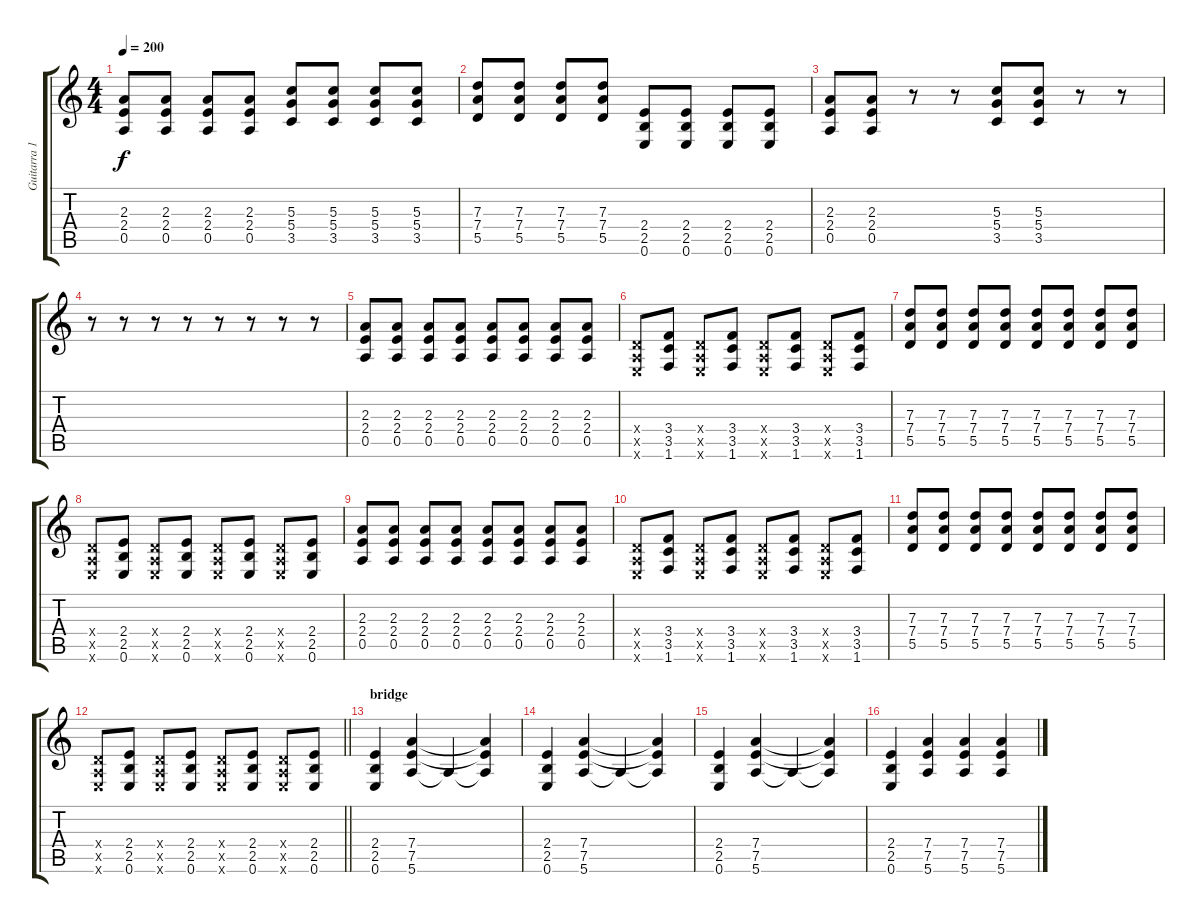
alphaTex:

\track ("Guitarra 1" "Guitarra 1") {instrument overdrivenguitar}
\staff {score tabs}
\tuning (E4 B3 G3 D3 A2 E2) {hide}
\ts (4 4)
\tempo 200
\clef g2
\ks c
(2.3 2.4 0.5).8{dy f} (2.3 2.4 0.5).8 (2.3 2.4 0.5).8 (2.3 2.4 0.5).8 (5.3 5.4 3.5).8 (5.3 5.4 3.5).8 (5.3 5.4 3.5).8 (5.3 5.4 3.5).8 |
(7.3 7.4 5.5).8 (7.3 7.4 5.5).8 (7.3 7.4 5.5).8 (7.3 7.4 5.5).8 (2.4 2.5 0.6).8 (2.4 2.5 0.6).8 (2.4 2.5 0.6).8 (2.4 2.5 0.6).8 |
(2.3 2.4 0.5).8 (2.3 2.4 0.5).8 r.8 r.8 (5.3 5.4 3.5).8 (5.3 5.4 3.5).8 r.8 r.8 |
r.8 r.8 r.8 r.8 r.8 r.8 r.8 r.8 |
(2.3 2.4 0.5).8 (2.3 2.4 0.5).8 (2.3 2.4 0.5).8 (2.3 2.4 0.5).8 (2.3 2.4 0.5).8 (2.3 2.4 0.5).8 (2.3 2.4 0.5).8 (2.3 2.4 0.5).8 |
(0.4{x} 0.5{x} 0.6{x}).8 (3.4 3.5 1.6).8 (0.4{x} 0.5{x} 0.6{x}).8 (3.4 3.5 1.6).8 (0.4{x} 0.5{x} 0.6{x}).8 (3.4 3.5 1.6).8 (0.4{x} 0.5{x} 0.6{x}).8 (3.4 3.5 1.6).8 |
(7.3 7.4 5.5).8 (7.3 7.4 5.5).8 (7.3 7.4 5.5).8 (7.3 7.4 5.5).8 (7.3 7.4 5.5).8 (7.3 7.4 5.5).8 (7.3 7.4 5.5).8 (7.3 7.4 5.5).8 |
(0.4{x} 0.5{x} 0.6{x}).8 (2.4 2.5 0.6).8 (0.4{x} 0.5{x} 0.6{x}).8 (2.4 2.5 0.6).8 (0.4{x} 0.5{x} 0.6{x}).8 (2.4 2.5 0.6).8 (0.4{x} 0.5{x} 0.6{x}).8 (2.4 2.5 0.6).8 |
(2.3 2.4 0.5).8 (2.3 2.4 0.5).8 (2.3 2.4 0.5).8 (2.3 2.4 0.5).8 (2.3 2.4 0.5).8 (2.3 2.4 0.5).8 (2.3 2.4 0.5).8 (2.3 2.4 0.5).8 |
(0.4{x} 0.5{x} 0.6{x}).8 (3.4 3.5 1.6).8 (0.4{x} 0.5{x} 0.6{x}).8 (3.4 3.5 1.6).8 (0.4{x} 0.5{x} 0.6{x}).8 (3.4 3.5 1.6).8 (0.4{x} 0.5{x} 0.6{x}).8 (3.4 3.5 1.6).8 |
(7.3 7.4 5.5).8 (7.3 7.4 5.5).8 (7.3 7.4 5.5).8 (7.3 7.4 5.5).8 (7.3 7.4 5.5).8 (7.3 7.4 5.5).8 (7.3 7.4 5.5).8 (7.3 7.4 5.5).8 |
\barLineRight lightlight
(0.4{x} 0.5{x} 0.6{x}).8 (2.4 2.5 0.6).8 (0.4{x} 0.5{x} 0.6{x}).8 (2.4 2.5 0.6).8 (0.4{x} 0.5{x} 0.6{x}).8 (2.4 2.5 0.6).8 (0.4{x} 0.5{x} 0.6{x}).8 (2.4 2.5 0.6).8 |
\section ("" "bridge")
(2.4 2.5 0.6).4 (7.4 7.5 5.6).4 5.6{t}.4 (7.4{t} 7.5{t} 5.6{t}).4 |
(2.4 2.5 0.6).4 (7.4 7.5 5.6).4 5.6{t}.4 (7.4{t} 7.5{t} 5.6{t}).4 |
(2.4 2.5 0.6).4 (7.4 7.5 5.6).4 5.6{t}.4 (7.4{t} 7.5{t} 5.6{t}).4 |
(2.4 2.5 0.6).4 (7.4 7.5 5.6).4 (7.4 7.5 5.6).4 (7.4 7.5 5.6).4
